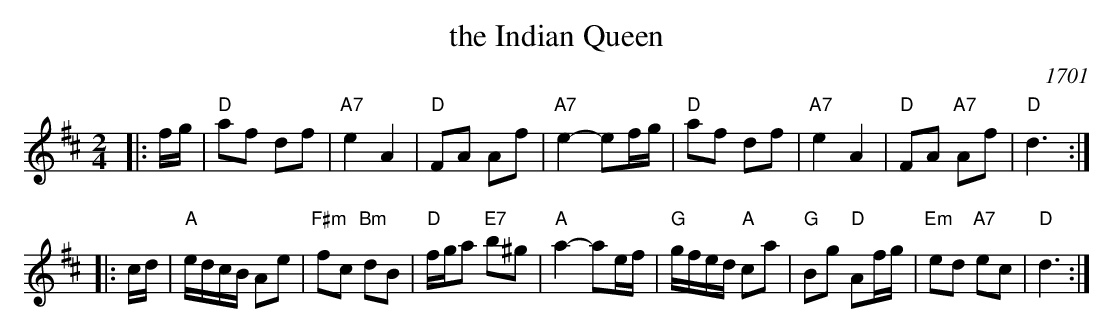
X:1
T: the Indian Queen
O: 1701
M: 2/4
L: 1/16
K: D
|: fg \
| "D"a2f2 d2f2 | "A7"e4 A4 | "D"F2A2 A2f2 | "A7"e4- e2fg \
| "D"a2f2 d2f2 | "A7"e4 A4 | "D"F2A2 "A7"A2f2 | "D"d6 :|
|: cd \
| "A"edcB A2e2 | "F#m"f2c2 "Bm"d2B2 | "D"fga2 "E7"b2^g2 | "A"a4- a2ef \
| "G"gfed "A"c2a2 | "G"B2g2 "D"A2fg | "Em"e2d2 "A7"e2c2 | "D"d6 :|
